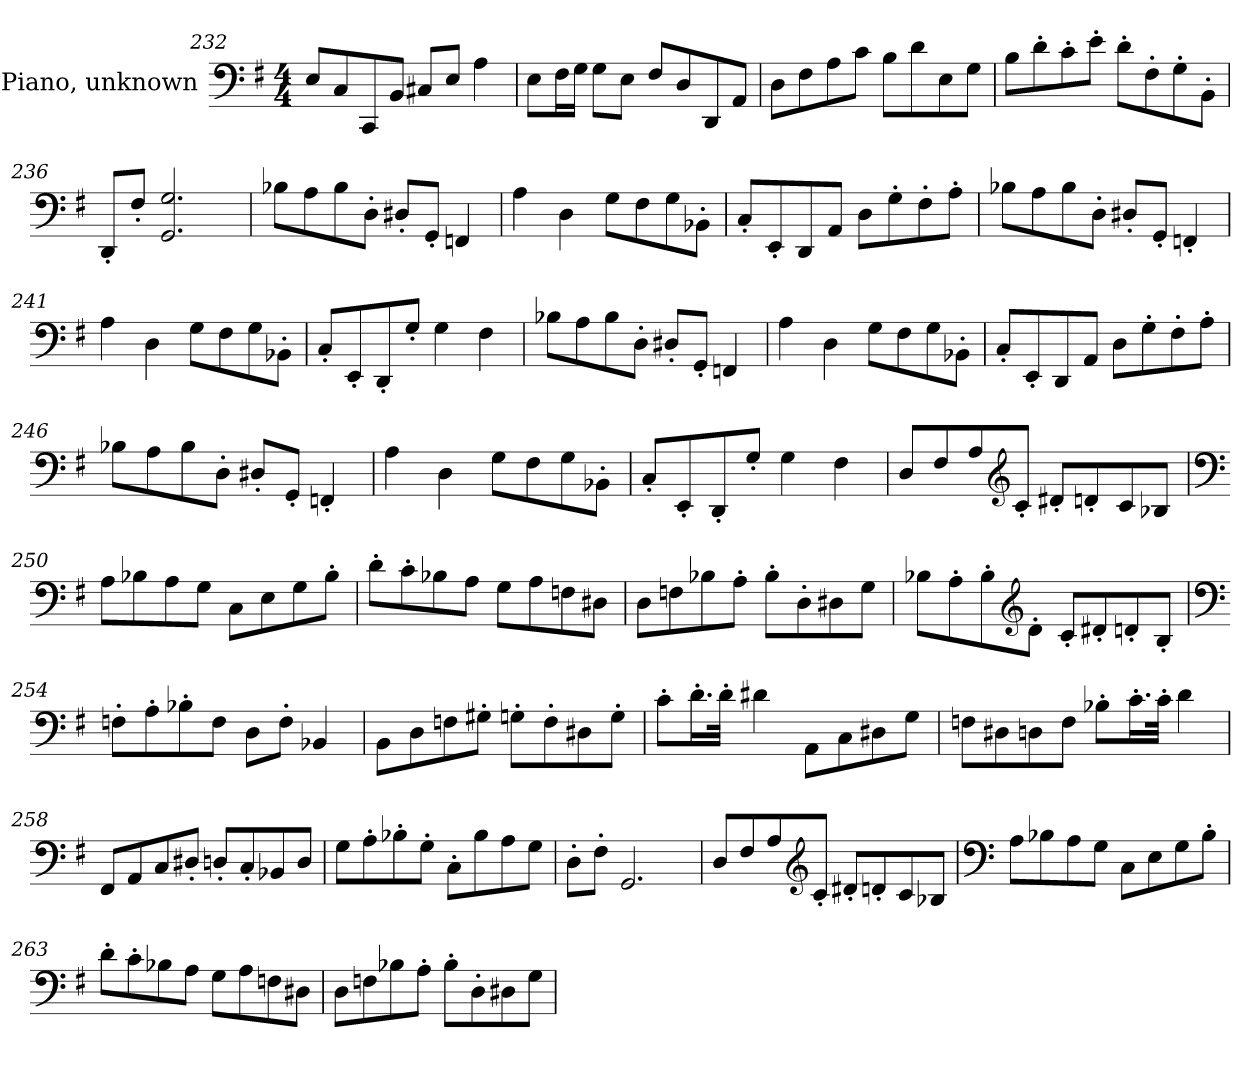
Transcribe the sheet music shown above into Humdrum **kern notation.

**kern
*part1
*staff1
*I"Piano, unknown
*I'Pno.
*clefF4
*k[f#]
*M4/4
=232
8E/L
8C/
8CC/
8BB/J
8C#X/L
8E/J
4A\
!!LO:LB:g=z
=233
8E\L
16F#\L
16G\JJ
8G\L
8E\J
8F#/L
8D/
8DD/
8AA/J
=234
8D\L
8F#\
8A\
8c\J
8B\L
8d\
8E\
8G\J
=235
8B\L
8d'\
8c'\
8e'\J
8d'\L
8F#'\
8G'\
8BB'\J
=236
8DD'/L
8F#'/J
2.GG/ 2.G/
=237
8B-X\L
8A\
8B-\
8D'\J
8D#X'/L
8GG'/J
4FFn/
!!LO:LB:g=z
=238
4A\
4D\
8G\L
8F#\
8G\
8BB-X'\J
=239
8C'/L
8EE'/
8DD/
8AA/J
8D\L
8G'\
8F#'\
8A'\J
=240
8B-X\L
8A\
8B-\
8D'\J
8D#X'/L
8GG'/J
4FFn'/
=241
4A\
4D\
8G\L
8F#\
8G\
8BB-X'\J
=242
8C'/L
8EE'/
8DD'/
8G'/J
4G\
4F#\
!!LO:LB:g=z
=243
8B-X\L
8A\
8B-\
8D'\J
8D#X'/L
8GG'/J
4FFn/
=244
4A\
4D\
8G\L
8F#\
8G\
8BB-X'\J
=245
8C'/L
8EE'/
8DD/
8AA/J
8D\L
8G'\
8F#'\
8A'\J
=246
8B-X\L
8A\
8B-\
8D'\J
8D#X'/L
8GG'/J
4FFn'/
=247
4A\
4D\
8G\L
8F#\
8G\
8BB-X'\J
!!LO:PB:g=z
=248
8C'/L
8EE'/
8DD'/
8G'/J
4G\
4F#\
=249
8D/L
8F#/
8A/
*clefG2
8c'/J
8d#X'/L
8dn'/
8c/
8B-X/J
=250
*clefF4
8A\L
8B-X\
8A\
8G\J
8C\L
8E\
8G\
8B-'\J
=251
8d'\L
8c'\
8B-X\
8A\J
8G\L
8A\
8Fn\
8D#X\J
!!LO:LB:g=z
=252
8D\L
8Fn\
8B-X\
8A'\J
8B-'\L
8D'\
8D#X\
8G\J
=253
8B-X\L
8A'\
8B-'\
*clefG2
8d'\J
8c'/L
8d#X'/
8dn'/
8B-'/J
=254
*clefF4
8Fn'\L
8A'\
8B-X'\
8F\J
8D\L
8F'\J
4BB-X/
=255
8BB\L
8D\
8Fn\
8G#X'\J
8Gn'\L
8F'\
8D#X\
8G'\J
!!LO:LB:g=z
=256
8c'\L
16.d'\L
32d'\JJk
4d#X\
8AA\L
8C\
8D#X\
8G\J
=257
8Fn\L
8D#X\
8Dn\
8F\J
8B-X'\L
16.c'\L
32c'\JJk
4d\
=258
8FF#/L
8AA/
8C/
8D#X'/J
8Dn'/L
8C'/
8BB-X/
8D/J
=259
8G\L
8A'\
8B-X'\
8G'\J
8C'\L
8B-\
8A\
8G\J
!!LO:LB:g=z
=260
8D'\L
8F#'\J
2.GG/
=261
8D/L
8F#/
8A/
*clefG2
8c'/J
8d#X'/L
8dn'/
8c/
8B-X/J
=262
*clefF4
8A\L
8B-X\
8A\
8G\J
8C\L
8E\
8G\
8B-'\J
=263
8d'\L
8c'\
8B-X\
8A\J
8G\L
8A\
8Fn\
8D#X\J
!!LO:LB:g=z
=264
8D\L
8Fn\
8B-X\
8A'\J
8B-'\L
8D'\
8D#X\
8G\J
=
*-
